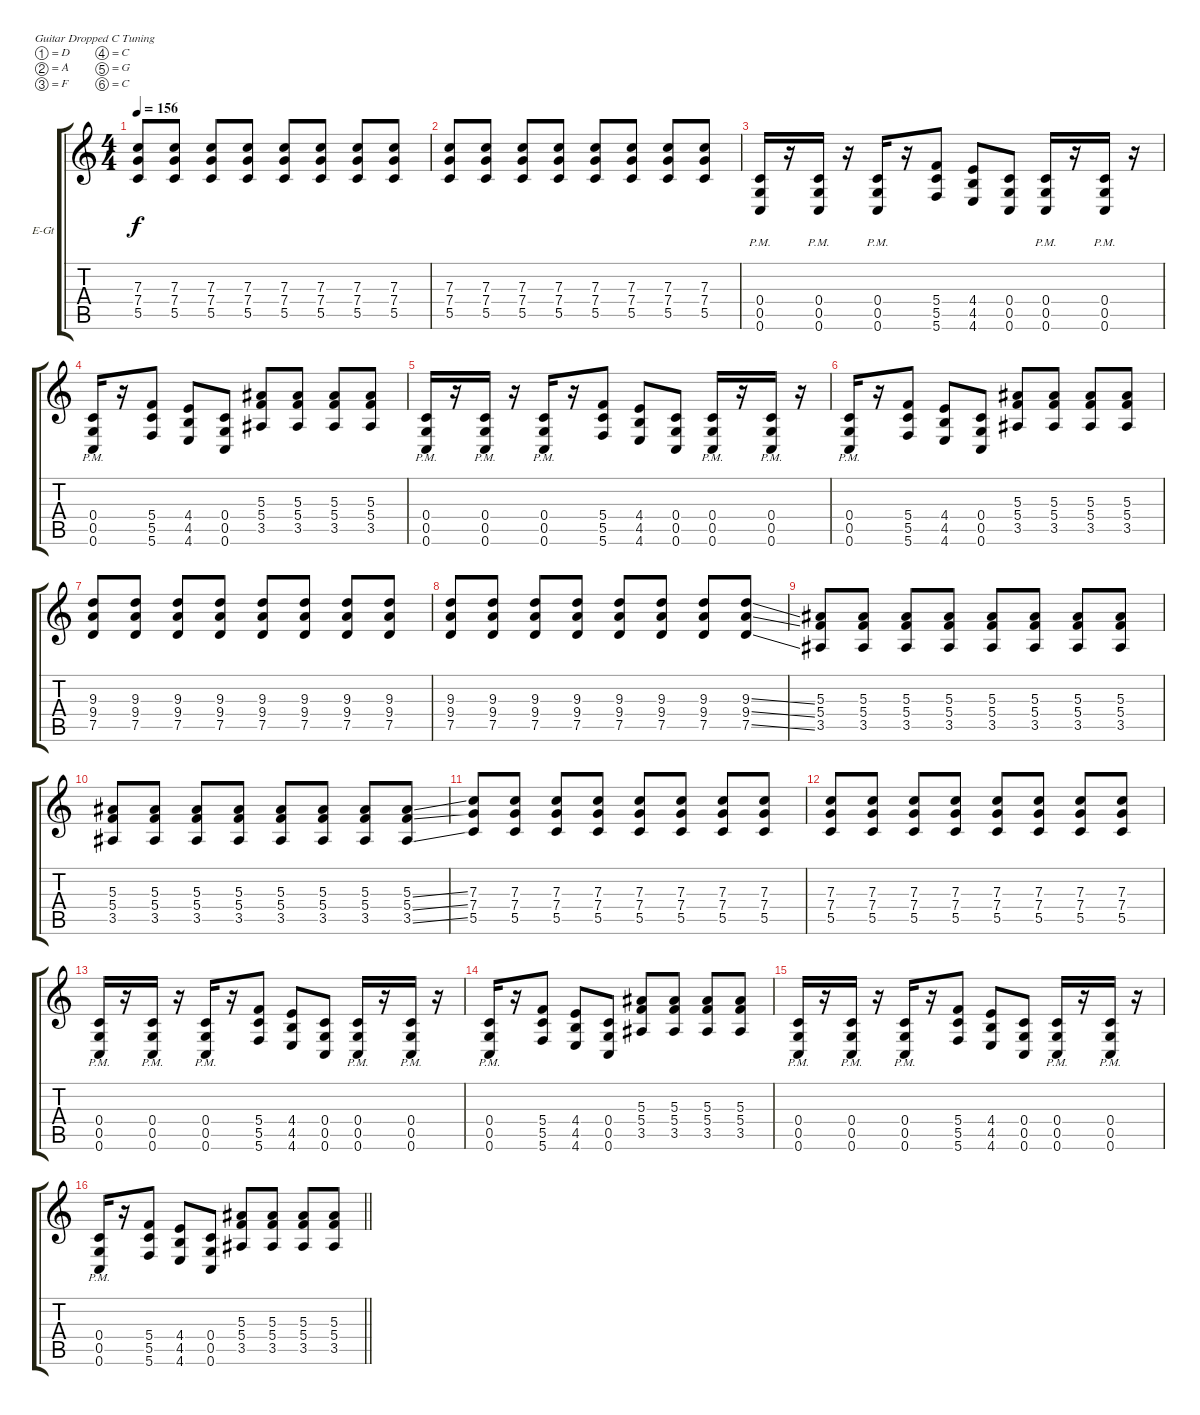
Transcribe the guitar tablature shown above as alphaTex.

\bracketExtendMode groupsimilarinstruments
\firstSystemTrackNameOrientation horizontal
\otherSystemsTrackNameOrientation horizontal
\track ("Lead" "E-Gt") {instrument distortionguitar}
\staff {score tabs}
\tuning (D4 A3 F3 C3 G2 C2)
\ts (4 4)
\tempo 156
\clef g2
\ks c
(7.3 7.4 5.5).8{dy f} (7.3 7.4 5.5).8 (7.3 7.4 5.5).8 (7.3 7.4 5.5).8 (7.3 7.4 5.5).8 (7.3 7.4 5.5).8 (7.3 7.4 5.5).8 (7.3 7.4 5.5).8 |
(7.3 7.4 5.5).8 (7.3 7.4 5.5).8 (7.3 7.4 5.5).8 (7.3 7.4 5.5).8 (7.3 7.4 5.5).8 (7.3 7.4 5.5).8 (7.3 7.4 5.5).8 (7.3 7.4 5.5).8 |
(0.4{pm} 0.5{pm} 0.6{pm}).16 r.16 (0.4{pm} 0.5{pm} 0.6{pm}).16 r.16 (0.4{pm} 0.5{pm} 0.6{pm}).16 r.16 (5.4 5.5 5.6).8 (4.4 4.5 4.6).8 (0.4 0.5 0.6).8 (0.4{pm} 0.5{pm} 0.6{pm}).16 r.16 (0.4{pm} 0.5{pm} 0.6{pm}).16 r.16 |
(0.4{pm} 0.5{pm} 0.6{pm}).16 r.16 (5.4 5.5 5.6).8 (4.4 4.5 4.6).8 (0.4 0.5 0.6).8 (5.3 5.4 3.5).8 (5.3 5.4 3.5).8 (5.3 5.4 3.5).8 (5.3 5.4 3.5).8 |
(0.4{pm} 0.5{pm} 0.6{pm}).16 r.16 (0.4{pm} 0.5{pm} 0.6{pm}).16 r.16 (0.4{pm} 0.5{pm} 0.6{pm}).16 r.16 (5.4 5.5 5.6).8 (4.4 4.5 4.6).8 (0.4 0.5 0.6).8 (0.4{pm} 0.5{pm} 0.6{pm}).16 r.16 (0.4{pm} 0.5{pm} 0.6{pm}).16 r.16 |
(0.4{pm} 0.5{pm} 0.6{pm}).16 r.16 (5.4 5.5 5.6).8 (4.4 4.5 4.6).8 (0.4 0.5 0.6).8 (5.3 5.4 3.5).8 (5.3 5.4 3.5).8 (5.3 5.4 3.5).8 (5.3 5.4 3.5).8 |
(9.3 9.4 7.5).8 (9.3 9.4 7.5).8 (9.3 9.4 7.5).8 (9.3 9.4 7.5).8 (9.3 9.4 7.5).8 (9.3 9.4 7.5).8 (9.3 9.4 7.5).8 (9.3 9.4 7.5).8 |
(9.3 9.4 7.5).8 (9.3 9.4 7.5).8 (9.3 9.4 7.5).8 (9.3 9.4 7.5).8 (9.3 9.4 7.5).8 (9.3 9.4 7.5).8 (9.3 9.4 7.5).8 (9.3{ss} 9.4{ss} 7.5{ss}).8 |
(5.3 5.4 3.5).8 (5.3 5.4 3.5).8 (5.3 5.4 3.5).8 (5.3 5.4 3.5).8 (5.3 5.4 3.5).8 (5.3 5.4 3.5).8 (5.3 5.4 3.5).8 (5.3 5.4 3.5).8 |
(5.3 5.4 3.5).8 (5.3 5.4 3.5).8 (5.3 5.4 3.5).8 (5.3 5.4 3.5).8 (5.3 5.4 3.5).8 (5.3 5.4 3.5).8 (5.3 5.4 3.5).8 (5.3{ss} 5.4{ss} 3.5{ss}).8 |
(7.3 7.4 5.5).8 (7.3 7.4 5.5).8 (7.3 7.4 5.5).8 (7.3 7.4 5.5).8 (7.3 7.4 5.5).8 (7.3 7.4 5.5).8 (7.3 7.4 5.5).8 (7.3 7.4 5.5).8 |
(7.3 7.4 5.5).8 (7.3 7.4 5.5).8 (7.3 7.4 5.5).8 (7.3 7.4 5.5).8 (7.3 7.4 5.5).8 (7.3 7.4 5.5).8 (7.3 7.4 5.5).8 (7.3 7.4 5.5).8 |
(0.4{pm} 0.5{pm} 0.6{pm}).16 r.16 (0.4{pm} 0.5{pm} 0.6{pm}).16 r.16 (0.4{pm} 0.5{pm} 0.6{pm}).16 r.16 (5.4 5.5 5.6).8 (4.4 4.5 4.6).8 (0.4 0.5 0.6).8 (0.4{pm} 0.5{pm} 0.6{pm}).16 r.16 (0.4{pm} 0.5{pm} 0.6{pm}).16 r.16 |
(0.4{pm} 0.5{pm} 0.6{pm}).16 r.16 (5.4 5.5 5.6).8 (4.4 4.5 4.6).8 (0.4 0.5 0.6).8 (5.3 5.4 3.5).8 (5.3 5.4 3.5).8 (5.3 5.4 3.5).8 (5.3 5.4 3.5).8 |
(0.4{pm} 0.5{pm} 0.6{pm}).16 r.16 (0.4{pm} 0.5{pm} 0.6{pm}).16 r.16 (0.4{pm} 0.5{pm} 0.6{pm}).16 r.16 (5.4 5.5 5.6).8 (4.4 4.5 4.6).8 (0.4 0.5 0.6).8 (0.4{pm} 0.5{pm} 0.6{pm}).16 r.16 (0.4{pm} 0.5{pm} 0.6{pm}).16 r.16 |
\barLineRight lightlight
(0.4{pm} 0.5{pm} 0.6{pm}).16 r.16 (5.4 5.5 5.6).8 (4.4 4.5 4.6).8 (0.4 0.5 0.6).8 (5.3 5.4 3.5).8 (5.3 5.4 3.5).8 (5.3 5.4 3.5).8 (5.3 5.4 3.5).8
